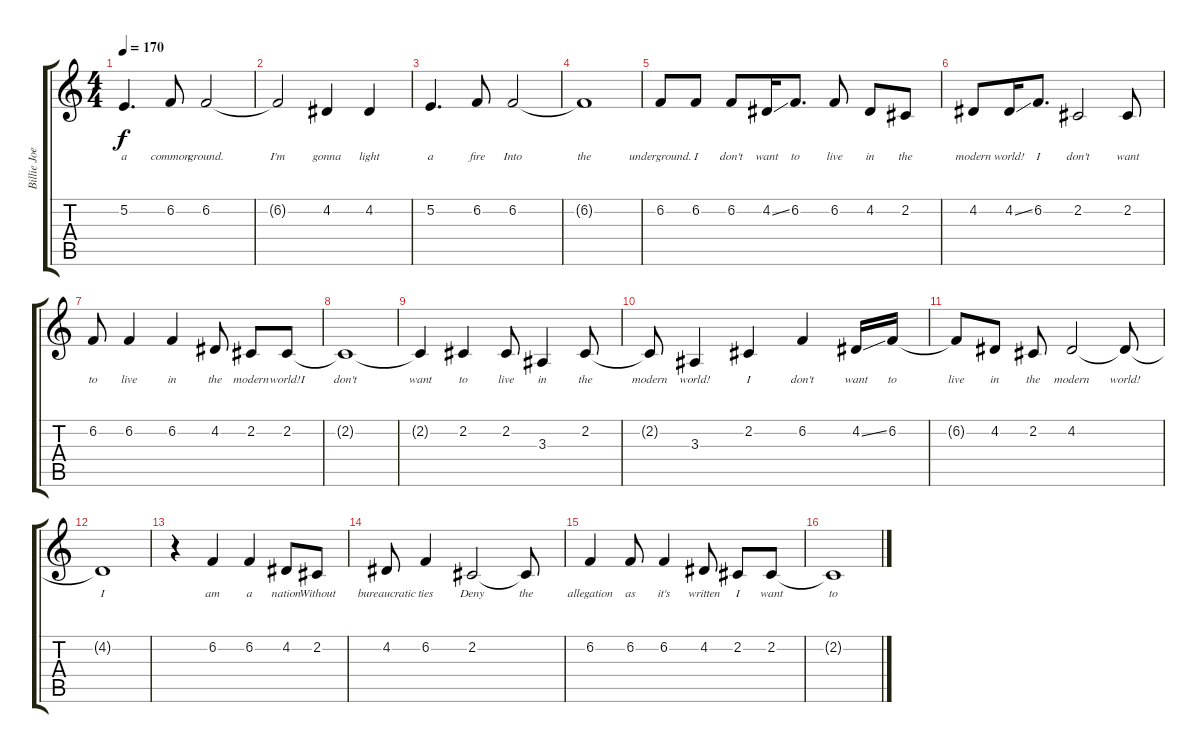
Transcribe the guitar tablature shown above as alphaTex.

\track ("Billie Joe Vocal" "Billie Joe") {instrument electricgrandpiano}
\staff {score tabs}
\tuning (E4 B3 G3 D3 A2 E2) {hide}
\ts (4 4)
\tempo 170
\clef g2
\ks c
5.2.4{d lyrics (0 "a") lyrics (1 "") lyrics (2 "") lyrics (3 "") lyrics (4 "") dy f} 6.2.8{lyrics (0 "common") lyrics (1 "") lyrics (2 "") lyrics (3 "") lyrics (4 "")} 6.2.2{lyrics (0 "ground.") lyrics (1 "") lyrics (2 "") lyrics (3 "") lyrics (4 "")} |
6.2{t}.2{lyrics (0 "I'm") lyrics (1 "") lyrics (2 "") lyrics (3 "") lyrics (4 "")} 4.2.4{lyrics (0 "gonna") lyrics (1 "") lyrics (2 "") lyrics (3 "") lyrics (4 "")} 4.2.4{lyrics (0 "light") lyrics (1 "") lyrics (2 "") lyrics (3 "") lyrics (4 "")} |
5.2.4{d lyrics (0 "a") lyrics (1 "") lyrics (2 "") lyrics (3 "") lyrics (4 "")} 6.2.8{lyrics (0 "fire") lyrics (1 "") lyrics (2 "") lyrics (3 "") lyrics (4 "")} 6.2.2{lyrics (0 "Into") lyrics (1 "") lyrics (2 "") lyrics (3 "") lyrics (4 "")} |
6.2{t}.1{lyrics (0 "the") lyrics (1 "") lyrics (2 "") lyrics (3 "") lyrics (4 "")} |
6.2.8{lyrics (0 "underground.") lyrics (1 "") lyrics (2 "") lyrics (3 "") lyrics (4 "")} 6.2.8{lyrics (0 "I") lyrics (1 "") lyrics (2 "") lyrics (3 "") lyrics (4 "")} 6.2.8{lyrics (0 "don't") lyrics (1 "") lyrics (2 "") lyrics (3 "") lyrics (4 "")} 4.2{ss}.16{lyrics (0 "want") lyrics (1 "") lyrics (2 "") lyrics (3 "") lyrics (4 "")} 6.2.8{d lyrics (0 "to") lyrics (1 "") lyrics (2 "") lyrics (3 "") lyrics (4 "")} 6.2.8{lyrics (0 "live") lyrics (1 "") lyrics (2 "") lyrics (3 "") lyrics (4 "")} 4.2.8{lyrics (0 "in") lyrics (1 "") lyrics (2 "") lyrics (3 "") lyrics (4 "")} 2.2.8{lyrics (0 "the") lyrics (1 "") lyrics (2 "") lyrics (3 "") lyrics (4 "")} |
4.2.8{lyrics (0 "modern") lyrics (1 "") lyrics (2 "") lyrics (3 "") lyrics (4 "")} 4.2{ss}.16{lyrics (0 "world!") lyrics (1 "") lyrics (2 "") lyrics (3 "") lyrics (4 "")} 6.2.8{d lyrics (0 "I") lyrics (1 "") lyrics (2 "") lyrics (3 "") lyrics (4 "")} 2.2.2{lyrics (0 "don't") lyrics (1 "") lyrics (2 "") lyrics (3 "") lyrics (4 "")} 2.2.8{lyrics (0 "want") lyrics (1 "") lyrics (2 "") lyrics (3 "") lyrics (4 "")} |
6.2.8{lyrics (0 "to") lyrics (1 "") lyrics (2 "") lyrics (3 "") lyrics (4 "")} 6.2.4{lyrics (0 "live") lyrics (1 "") lyrics (2 "") lyrics (3 "") lyrics (4 "")} 6.2.4{lyrics (0 "in") lyrics (1 "") lyrics (2 "") lyrics (3 "") lyrics (4 "")} 4.2.8{lyrics (0 "the") lyrics (1 "") lyrics (2 "") lyrics (3 "") lyrics (4 "")} 2.2.8{lyrics (0 "modern") lyrics (1 "") lyrics (2 "") lyrics (3 "") lyrics (4 "")} 2.2.8{lyrics (0 "world!I") lyrics (1 "") lyrics (2 "") lyrics (3 "") lyrics (4 "")} |
2.2{t}.1{lyrics (0 "don't") lyrics (1 "") lyrics (2 "") lyrics (3 "") lyrics (4 "")} |
2.2{t}.4{lyrics (0 "want") lyrics (1 "") lyrics (2 "") lyrics (3 "") lyrics (4 "")} 2.2.4{lyrics (0 "to") lyrics (1 "") lyrics (2 "") lyrics (3 "") lyrics (4 "")} 2.2.8{lyrics (0 "live") lyrics (1 "") lyrics (2 "") lyrics (3 "") lyrics (4 "")} 3.3.4{lyrics (0 "in") lyrics (1 "") lyrics (2 "") lyrics (3 "") lyrics (4 "")} 2.2.8{lyrics (0 "the") lyrics (1 "") lyrics (2 "") lyrics (3 "") lyrics (4 "")} |
2.2{t}.8{lyrics (0 "modern") lyrics (1 "") lyrics (2 "") lyrics (3 "") lyrics (4 "")} 3.3.4{lyrics (0 "world!") lyrics (1 "") lyrics (2 "") lyrics (3 "") lyrics (4 "")} 2.2.4{lyrics (0 "I") lyrics (1 "") lyrics (2 "") lyrics (3 "") lyrics (4 "")} 6.2.4{lyrics (0 "don't") lyrics (1 "") lyrics (2 "") lyrics (3 "") lyrics (4 "")} 4.2{ss}.16{lyrics (0 "want") lyrics (1 "") lyrics (2 "") lyrics (3 "") lyrics (4 "")} 6.2.16{lyrics (0 "to") lyrics (1 "") lyrics (2 "") lyrics (3 "") lyrics (4 "")} |
6.2{t}.8{lyrics (0 "live") lyrics (1 "") lyrics (2 "") lyrics (3 "") lyrics (4 "")} 4.2.8{lyrics (0 "in") lyrics (1 "") lyrics (2 "") lyrics (3 "") lyrics (4 "")} 2.2.8{lyrics (0 "the") lyrics (1 "") lyrics (2 "") lyrics (3 "") lyrics (4 "")} 4.2.2{lyrics (0 "modern") lyrics (1 "") lyrics (2 "") lyrics (3 "") lyrics (4 "")} 4.2{t}.8{lyrics (0 "world!") lyrics (1 "") lyrics (2 "") lyrics (3 "") lyrics (4 "")} |
4.2{t}.1{lyrics (0 "I") lyrics (1 "") lyrics (2 "") lyrics (3 "") lyrics (4 "")} |
r.4 6.2.4{lyrics (0 "am") lyrics (1 "") lyrics (2 "") lyrics (3 "") lyrics (4 "")} 6.2.4{lyrics (0 "a") lyrics (1 "") lyrics (2 "") lyrics (3 "") lyrics (4 "")} 4.2.8{lyrics (0 "nation") lyrics (1 "") lyrics (2 "") lyrics (3 "") lyrics (4 "")} 2.2.8{lyrics (0 "Without") lyrics (1 "") lyrics (2 "") lyrics (3 "") lyrics (4 "")} |
4.2.8{lyrics (0 "bureaucratic") lyrics (1 "") lyrics (2 "") lyrics (3 "") lyrics (4 "")} 6.2.4{lyrics (0 "ties") lyrics (1 "") lyrics (2 "") lyrics (3 "") lyrics (4 "")} 2.2.2{lyrics (0 "Deny") lyrics (1 "") lyrics (2 "") lyrics (3 "") lyrics (4 "")} 2.2{t}.8{lyrics (0 "the") lyrics (1 "") lyrics (2 "") lyrics (3 "") lyrics (4 "")} |
6.2.4{lyrics (0 "allegation") lyrics (1 "") lyrics (2 "") lyrics (3 "") lyrics (4 "")} 6.2.8{lyrics (0 "as") lyrics (1 "") lyrics (2 "") lyrics (3 "") lyrics (4 "")} 6.2.4{lyrics (0 "it's") lyrics (1 "") lyrics (2 "") lyrics (3 "") lyrics (4 "")} 4.2.8{lyrics (0 "written") lyrics (1 "") lyrics (2 "") lyrics (3 "") lyrics (4 "")} 2.2.8{lyrics (0 "I") lyrics (1 "") lyrics (2 "") lyrics (3 "") lyrics (4 "")} 2.2.8{lyrics (0 "want") lyrics (1 "") lyrics (2 "") lyrics (3 "") lyrics (4 "")} |
2.2{t}.1{lyrics (0 "to") lyrics (1 "") lyrics (2 "") lyrics (3 "") lyrics (4 "")}
